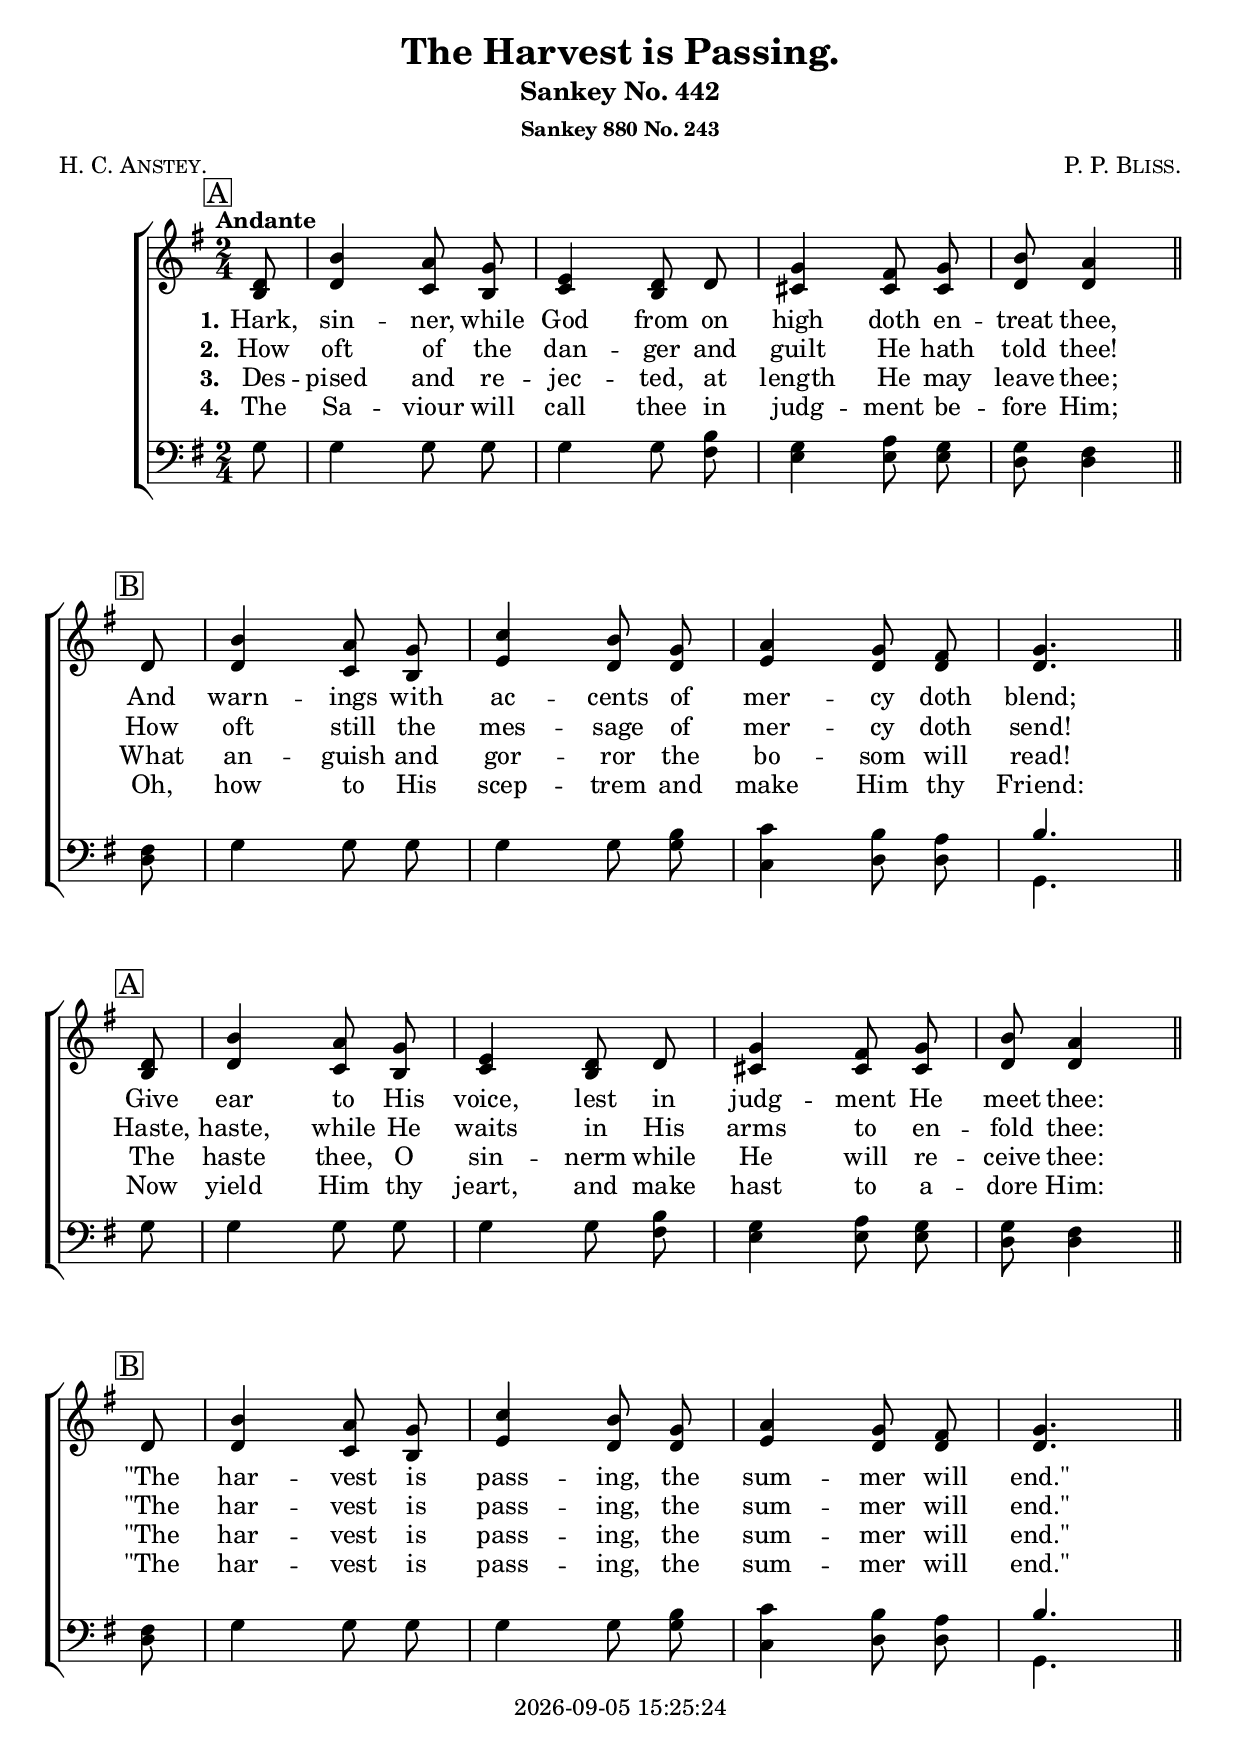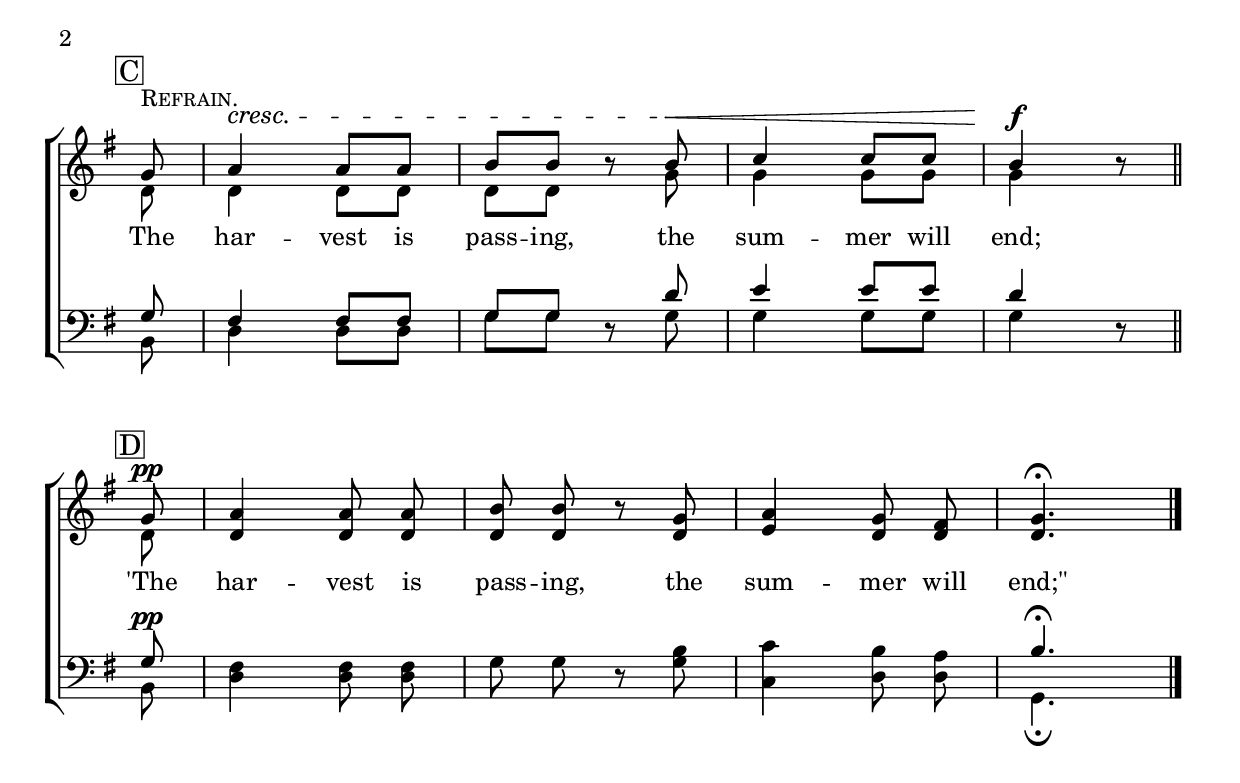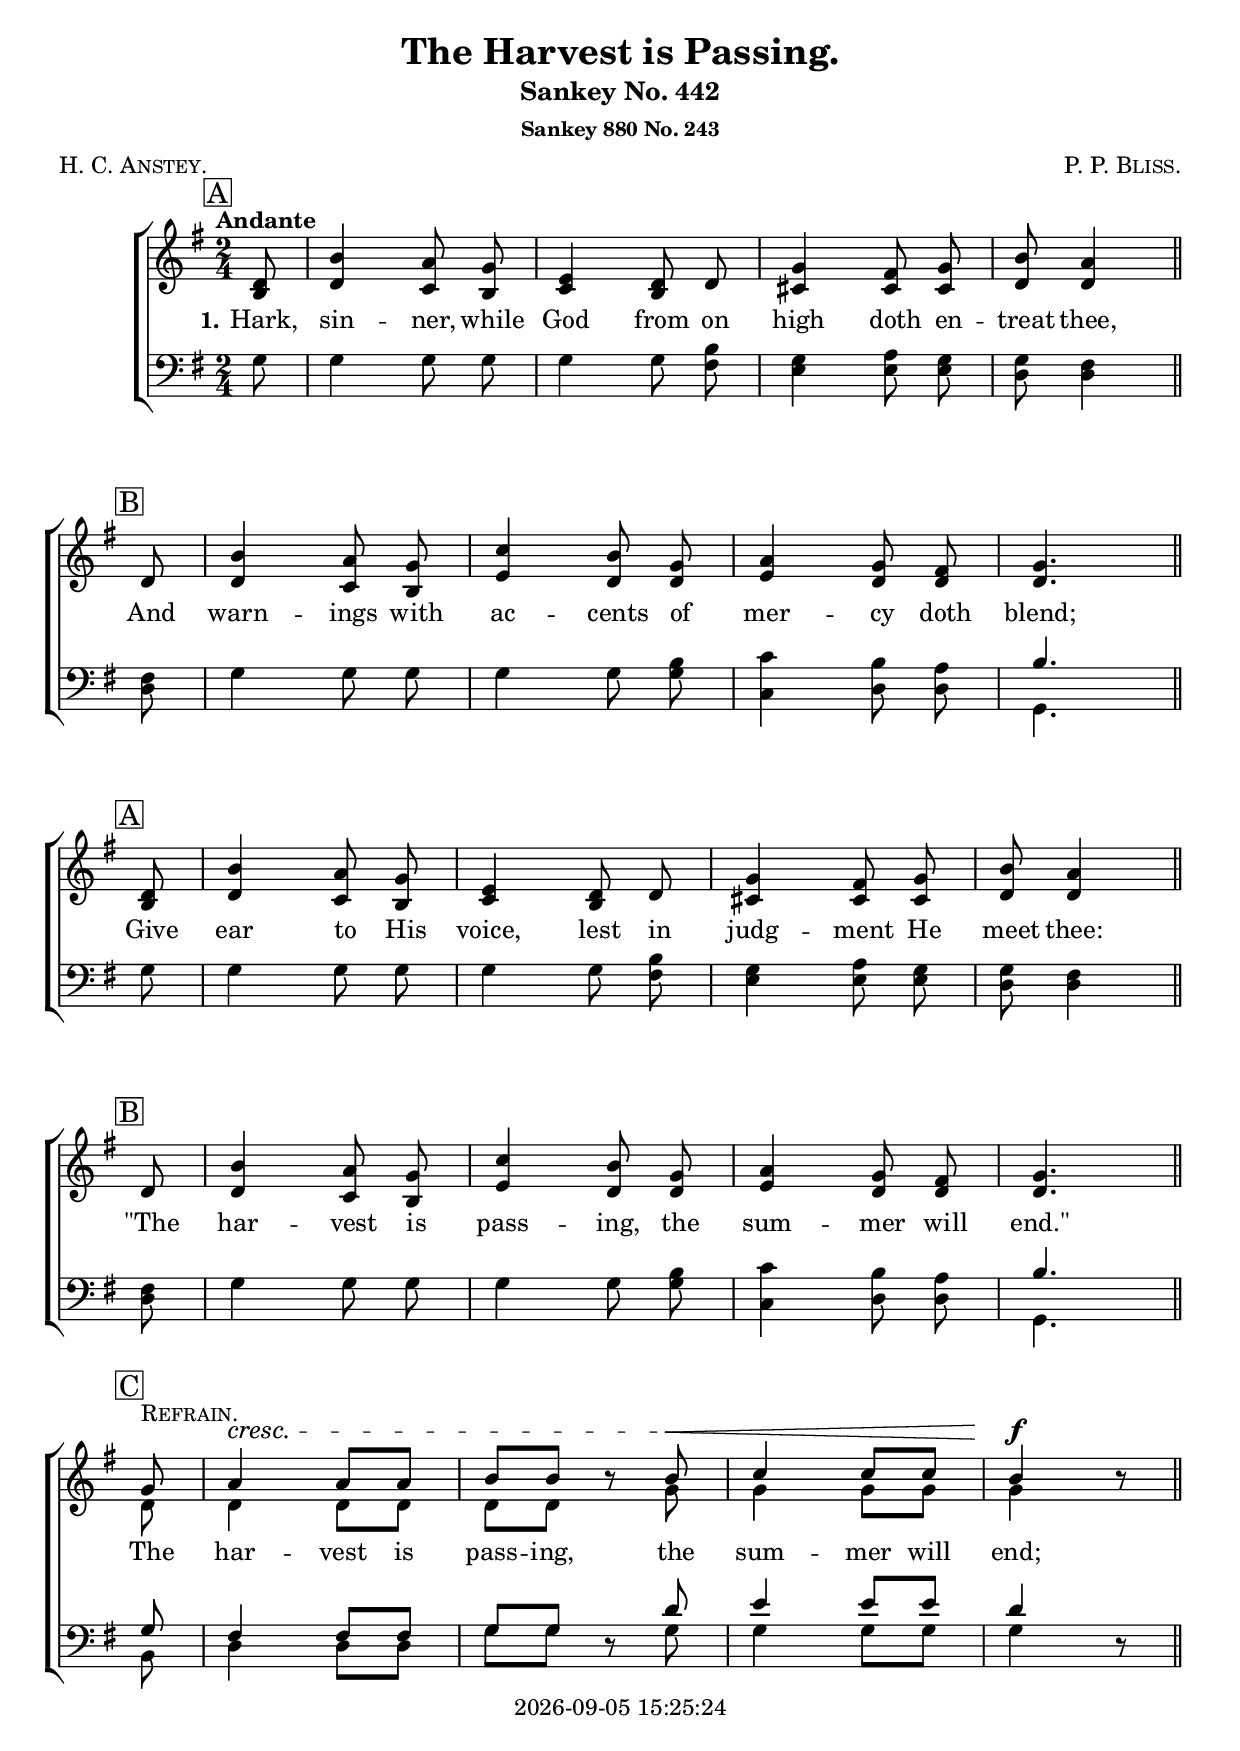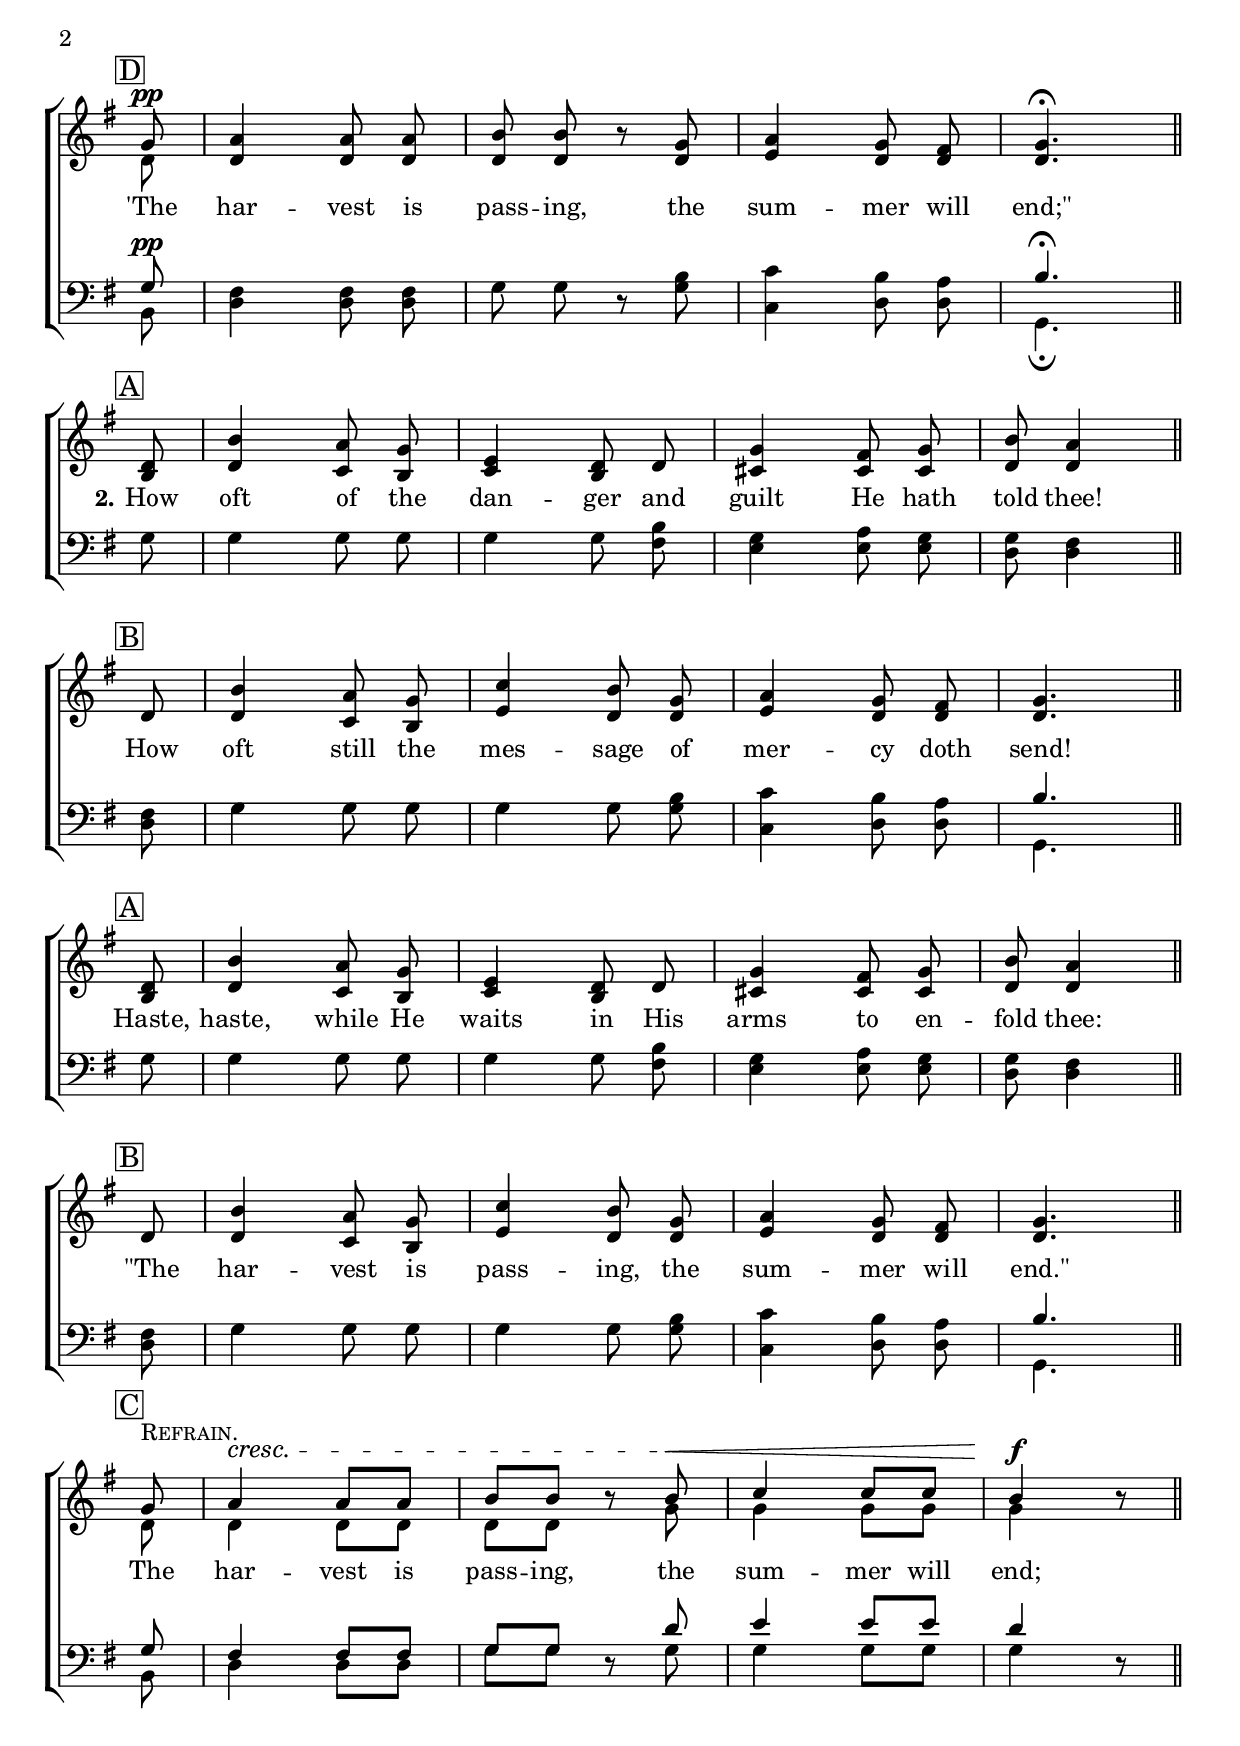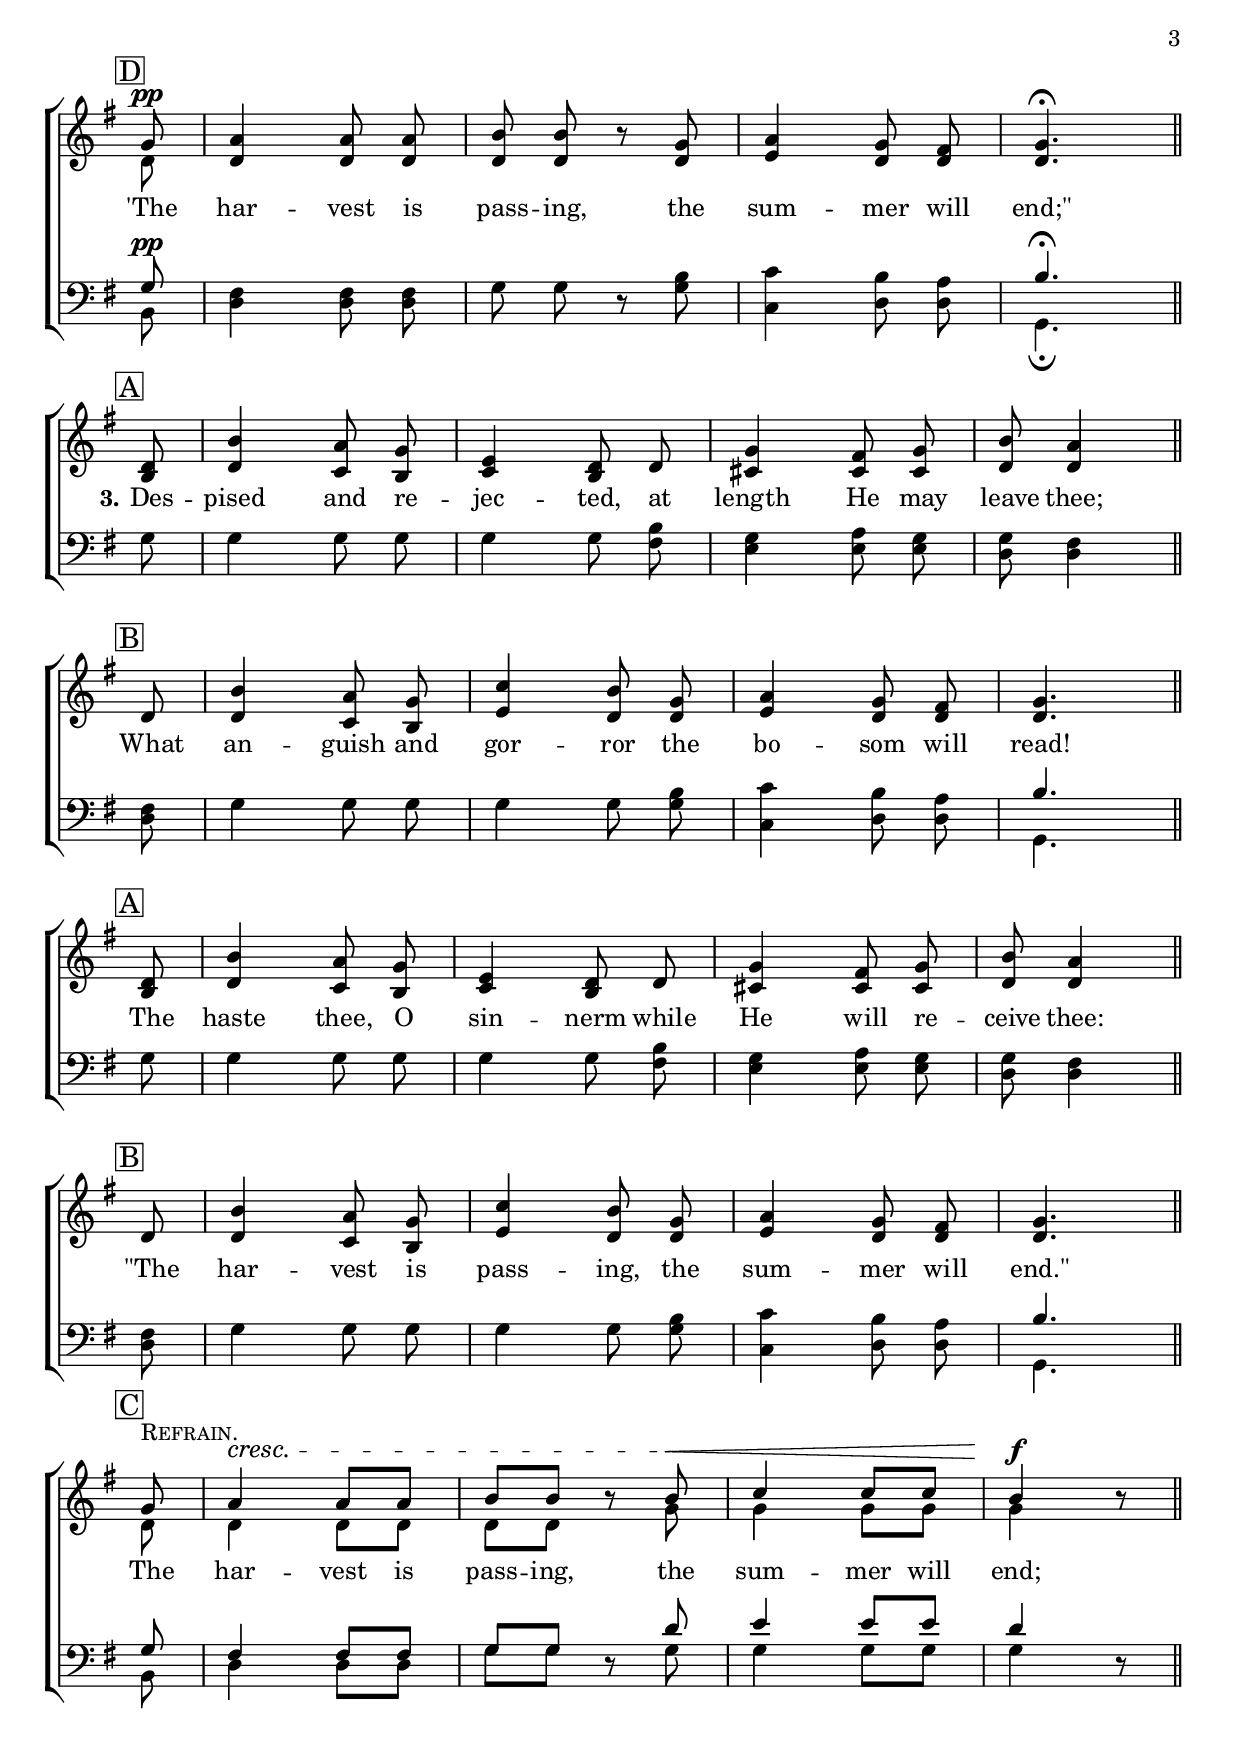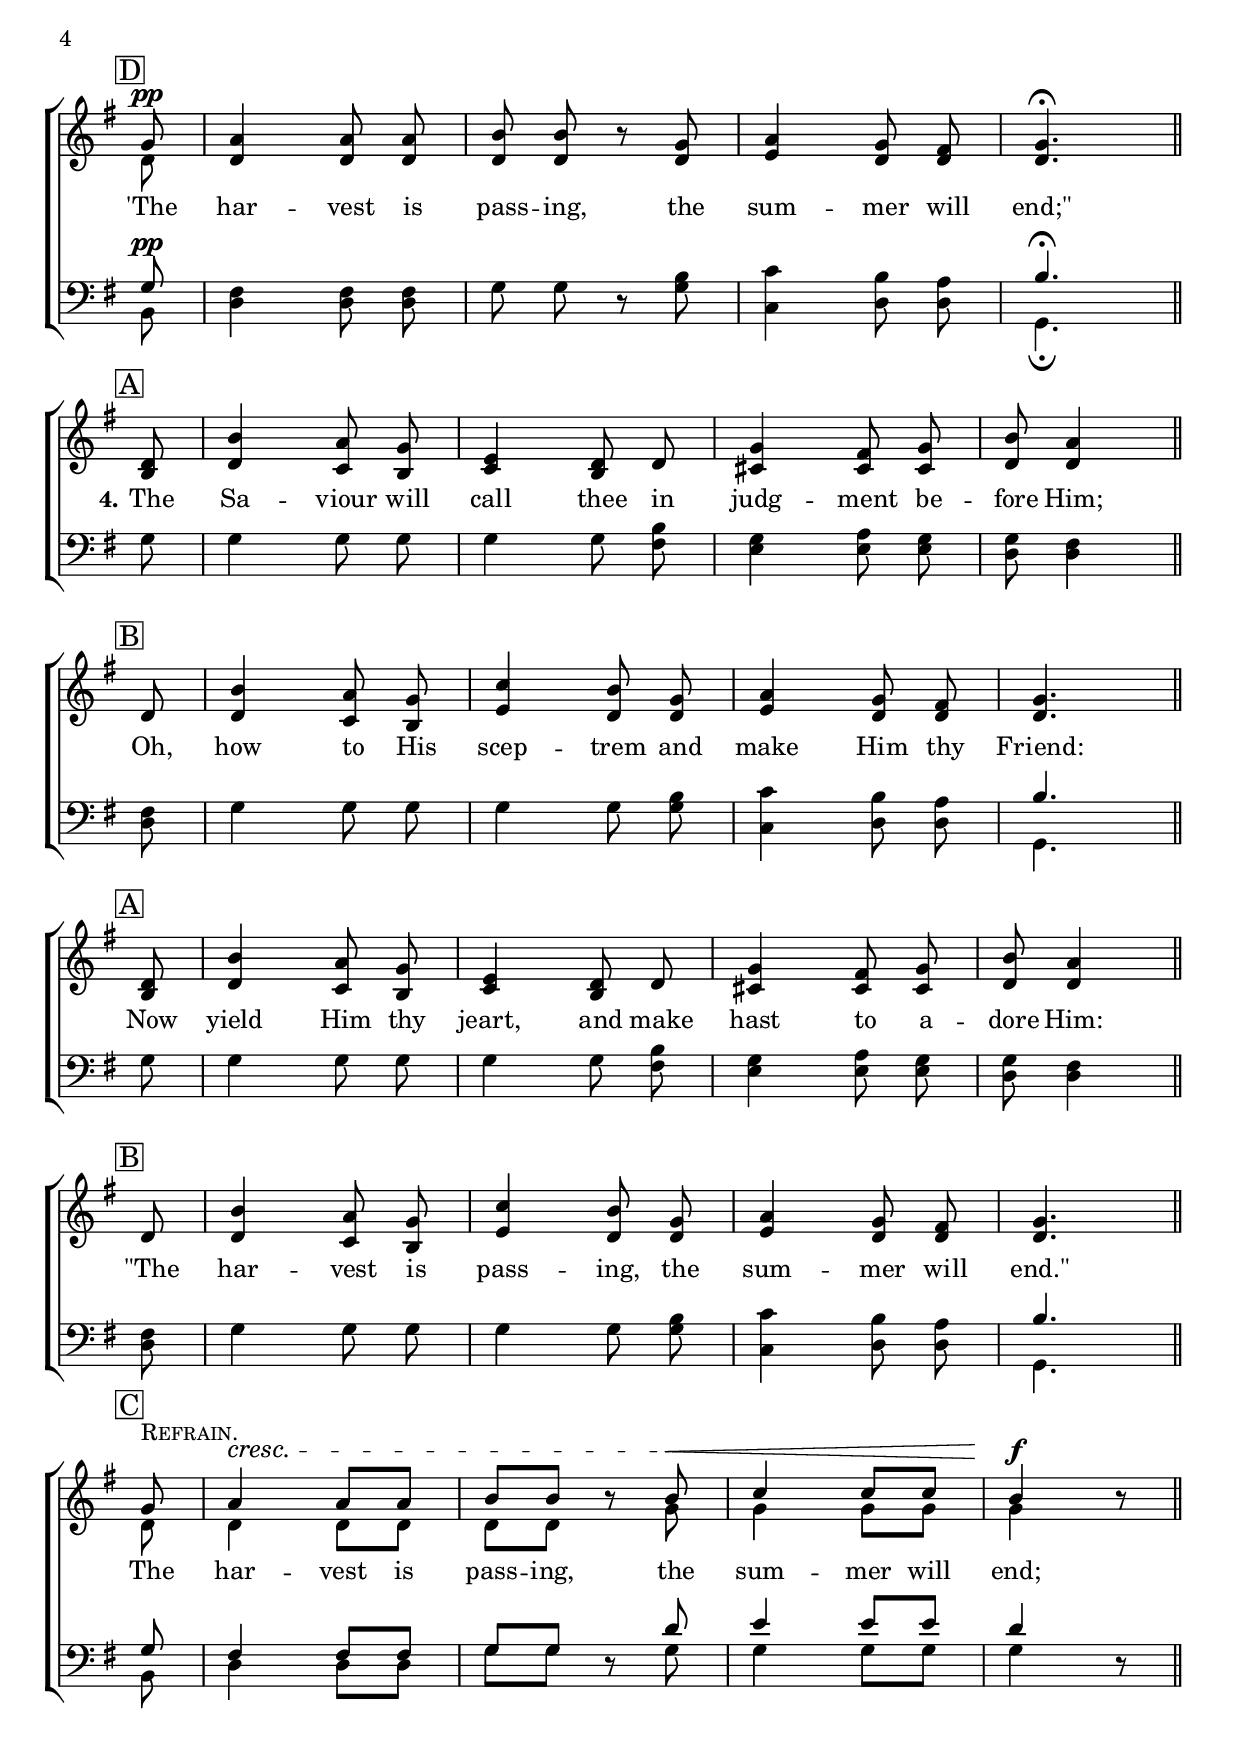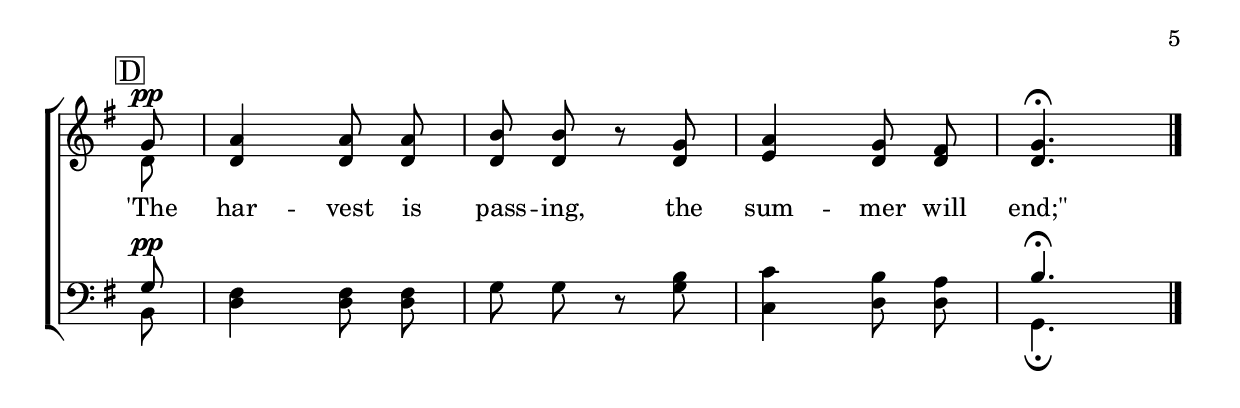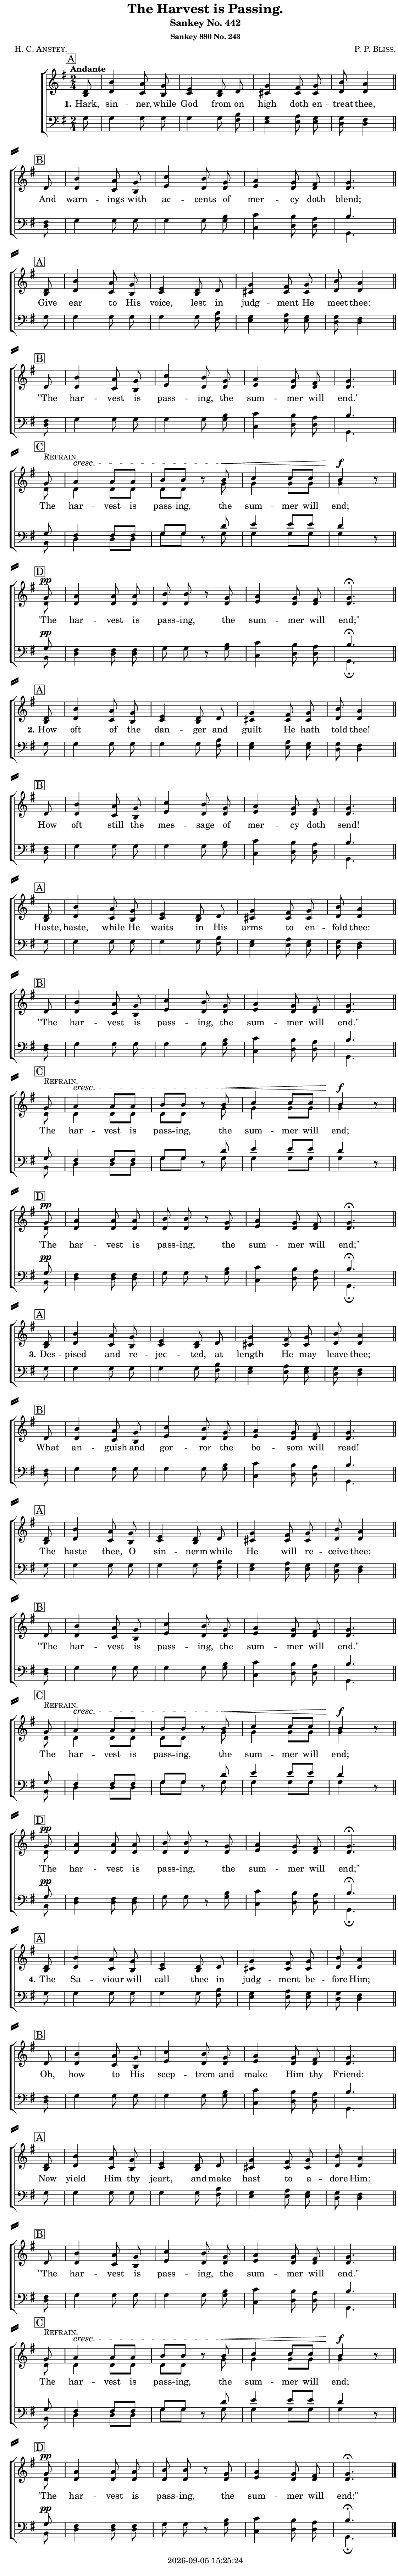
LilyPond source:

\version "2.22.1"

\include "articulate.ly"

today = #(strftime "%Y-%m-%d %H:%M:%S" (localtime (current-time)))

\header {
% centered at top
%  dedication  = "dedication"
  title       = "The Harvest is Passing."
  subtitle    = "Sankey No. 442"
  subsubtitle = "Sankey 880 No. 243"
%  instrument  = "instrument"
  
% arrangement of following lines:
%
%  poet    composer
%  meter   arranger
%  piece       opus

  composer    = \markup\smallCaps "P. P. Bliss."
%  arranger    = "arranger"
%  opus        = "opus"

  poet        = \markup\smallCaps "H. C. Anstey."
%  meter       = \markup\smallCaps "meter"
%  piece       = \markup\smallCaps "piece"

% centered at bottom
% tagline     = "tagline" % default lilypond version
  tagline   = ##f
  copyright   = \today
}

% #(set-global-staff-size 16)

global = {
  \key g \major
  \time 2/4
  \partial 8
}

RehearsalTrack = {
% \set Score.currentBarNumber = #5
  \repeat unfold 2 {
    \mark \markup { \box "A" } s8 s2*3 s4.
    \mark \markup { \box "B" } s8 s2*3 s4.
  }
  \mark \markup { \box "C" } s8 s2*3 s4.
  \mark \markup { \box "D" } s8 s2*3 s4.
}

TempoTrack = {
  \set Score.tempoHideNote = ##t
  \tempo Andante 4=120
}

nl = { \bar "||" \break }

soprano = \relative {
  \autoBeamOff
  \repeat unfold 2 {
    d'8\omit\mf
    b'4 a8 g
    e4 d8 8
    g4 fis8 g
    b8 a4 \bar "||" \break d,8
    b'4 a8 g % B
    c4 b8 g
    a4 g8 fis
    g4. \bar "||" \break
  }
  g8^\markup\smallCaps Refrain.
  a4^\cresc 8 8
  b8 b r b^\<
  c4 8 8
  b4^\f r8 \bar "||" \break g8^\pp
  a4 8 8 % D
  b8 8 r g
  a4 g8 fis
  g4.\fermata
}

alto = \relative {
  \autoBeamOff
  \repeat unfold 2 {
    b8
    d4 c8 b
    c4 b8 d
    cis4 8 8
    d8 4 8
    d4 c8 b % B
    e4 d8 8
    e4 d8 8
    d4.
  }
  d8\omit\cresc
  d4 8 8 % C
  d8 8 r g\omit\<
  g4 8 8
  g4\omit\f r8 d\omit\pp
  d4 8 8 % D
  d8 8 r d
  e4 d8 8
  d4.\fermata
}

tenor = \relative {
  \autoBeamOff
  \repeat unfold 2 {
    g8
    g4 8 8
    g4 8 b
    g4 a8 g
    g8 fis4 8
    g4 8 8 % B
    g4 8 b
    c4 b8 a
    b4.
  }
  g8
  fis4 8 8 % C
  g8 8 r d'
  e4 8 8
  d4 r8 g,^\pp
  fis4 8 8
  g8 8 r b
  c4 b8 a
  b4.\fermata
}

bass = \relative {
  \autoBeamOff
  \repeat unfold 2 {
    g8
    g4 8 8
    g4 8 fis
    e4 8 8
    d8 4 8
    g4 8 8 % B
    g4 8 8
    c,4 d8 8
    g,4.
  }
  b8\omit\cresc
  d4 8 8 % C
  g8 8 r g
  g4 8 8
  g4 r8 b,\omit\pp
  d4 8 8 % D
  g8 8 r g
  c,4 d8 8
  g,4.\fermata
}

nom  = {   \set ignoreMelismata = ##t }
yesm = { \unset ignoreMelismata       }

chorus = \lyricmode {
  The har -- vest is pass -- ing,
  the sum -- mer will end;
  "\'The" har -- vest is pass -- ing,
  the sum -- mer will "end;\""
}

chorusMen = \lyricmode {
}

verses = 4

wordsOne = \lyricmode {
  \set stanza = "1."
  Hark, sin -- ner, while God from on high doth en -- treat thee,
  And warn -- ings with ac -- cents of mer -- cy doth blend;
  Give ear to His voice, lest in judg -- ment He meet thee:
  "\"The" har -- vest is pass -- ing, the sum -- mer will "end.\""
}
  
wordsTwo = \lyricmode {
  \set stanza = "2."
  How oft of the dan -- ger and guilt He hath told thee!
  How oft still the mes -- sage of mer -- cy doth send!
  Haste, haste, while He waits in His arms to en -- fold thee:
  "\"The" har -- vest is pass -- ing, the sum -- mer will "end.\""
}
  
wordsThree = \lyricmode {
  \set stanza = "3."
  Des -- pised and re -- jec -- ted, at length He may leave thee;
  What an -- guish and gor -- ror the bo -- som will read!
  The haste thee, O sin -- nerm while He will re -- ceive thee:
  "\"The" har -- vest is pass -- ing, the sum -- mer will "end.\""
}
  
wordsFour = \lyricmode {
  \set stanza = "4."
  The Sa -- viour will call thee in judg -- ment be -- fore Him;
  Oh, how to His scep -- trem and make Him thy Friend:
  Now yield Him thy jeart, and make hast to a -- dore Him:
  "\"The" har -- vest is pass -- ing, the sum -- mer will "end.\""
}
  
wordsMidi = \lyricmode {
  \set stanza = "1."
  "Hark, " sin "ner, " "while " "God " "from " "on " "high " "doth " en "treat " "thee, "
  "\nAnd " warn "ings " "with " ac "cents " "of " mer "cy " "doth " "blend; "
  "\nGive " "ear " "to " "His " "voice, " "lest " "in " judg "ment " "He " "meet " "thee: "
  "\n\"The " har "vest " "is " pass "ing, " "the " sum "mer " "will " "end.\" "
  "\nThe " har "vest " "is " pass "ing, "
  "\nthe " sum "mer " "will " "end; "
  "\n\'The " har "vest " "is " pass "ing, "
  "\nthe " sum "mer " "will " "end;\"\n"

  \set stanza = "2."
  "\nHow " "oft " "of " "the " dan "ger " "and " "guilt " "He " "hath " "told " "thee! "
  "\nHow " "oft " "still " "the " mes "sage " "of " mer "cy " "doth " "send! "
  "\nHaste, " "haste, " "while " "He " "waits " "in " "His " "arms " "to " en "fold " "thee: "
  "\n\"The " har "vest " "is " pass "ing, " "the " sum "mer " "will " "end.\" "
  "\nThe " har "vest " "is " pass "ing, "
  "\nthe " sum "mer " "will " "end; "
  "\n\'The " har "vest " "is " pass "ing, "
  "\nthe " sum "mer " "will " "end;\"\n"

  \set stanza = "3."
  "\nDes" "pised " "and " re jec "ted, " "at " "length " "He " "may " "leave " "thee; "
  "\nWhat " an "guish " "and " gor "ror " "the " bo "som " "will " "read! "
  "\nThe " "haste " "thee, " "O " sin "nerm " "while " "He " "will " re "ceive " "thee: "
  "\n\"The " har "vest " "is " pass "ing, " "the " sum "mer " "will " "end.\" "
  "\nThe " har "vest " "is " pass "ing, "
  "\nthe " sum "mer " "will " "end; "
  "\n\'The " har "vest " "is " pass "ing, "
  "\nthe " sum "mer " "will " "end;\"\n"

  \set stanza = "4."
  "\nThe " Sa "viour " "will " "call " "thee " "in " judg "ment " be "fore " "Him; "
  "\nOh, " "how " "to " "His " scep "trem " "and " "make " "Him " "thy " "Friend: "
  "\nNow " "yield " "Him " "thy " "jeart, " "and " "make " "hast " "to " a "dore " "Him: "
  "\n\"The " har "vest " "is " pass "ing, " "the " sum "mer " "will " "end.\" "
  "\nThe " har "vest " "is " pass "ing, "
  "\nthe " sum "mer " "will " "end; "
  "\n\'The " har "vest " "is " pass "ing, "
  "\nthe " sum "mer " "will " "end;\" "
}

wordsMidiMen = \lyricmode {
}

\book {
  \bookOutputSuffix "midi"
  \score {
%    \articulate
        \new ChoirStaff <<
                                % Soprano staff
          \new Staff = soprano
          <<
            \new Voice { \repeat unfold \verses \TempoTrack     }
            \new Voice { \global \repeat unfold \verses \soprano \bar "|." }
            \addlyrics \wordsMidi
          >>
                                % Alto staff
          \new Staff = alto
          <<
            \new Voice { \global \repeat unfold \verses { \alto \nl } \bar "|." }
          >>
                                % Tenor staff
          \new Staff = tenor
          <<
            \clef "treble_8"
            \new Voice { \global \repeat unfold \verses \tenor }
            \addlyrics \wordsMidiMen
          >>
                                % Bass staff
          \new Staff = bass
          <<
            \clef "bass"
            \new Voice { \global \repeat unfold \verses \bass }
          >>
        >>
    \midi {}
  }
}

\book {
  \bookOutputSuffix "repeat"
  \score {
        \new ChoirStaff <<
                                  % Joint soprano/alto staff
          \new Staff = women \with { printPartCombineTexts = ##f }
          <<
            \new Voice \RehearsalTrack
            \new Voice \TempoTrack
            \new NullVoice = "aligner" \soprano
            \new Voice \partCombine { \global \soprano \bar "|." } { \global \alto }
            \new Lyrics \lyricsto "aligner" { \wordsOne \chorus }
            \new Lyrics \lyricsto "aligner"   \wordsTwo
            \new Lyrics \lyricsto "aligner"   \wordsThree
            \new Lyrics \lyricsto "aligner"   \wordsFour
          >>
                                  % Joint tenor/bass staff
          \new Staff = men \with { printPartCombineTexts = ##f }
          <<
            \clef "bass"
            \new Voice \partCombine { \global \tenor } { \global \bass }
            \new NullVoice = alignerT { \tenor }
          >>
          \new Lyrics \with {alignAboveContext = men} \lyricsto alignerT \chorusMen
        >>
    \layout {
      indent = 1.5\cm
      \pointAndClickOff
      \context {
        \Staff \RemoveAllEmptyStaves
      }
    }
  }
}

singlescore = {
        \new ChoirStaff <<
                                  % Joint soprano/alto staff
          \new Staff = women \with { printPartCombineTexts = ##f }
          <<
            \new Voice { \repeat unfold \verses \RehearsalTrack }
            \new Voice { \repeat unfold \verses \TempoTrack }
            \new NullVoice = "aligner" { \repeat unfold \verses \soprano }
            \new Voice \partCombine { \global \repeat unfold \verses \soprano \bar "|." }
                                    { \global \repeat unfold \verses { \alto \nl } \bar "|." }
            \new Lyrics \lyricsto "aligner" { \wordsOne   \chorus
                                              \wordsTwo   \chorus
                                              \wordsThree \chorus
                                              \wordsFour  \chorus
                                            }
          >>
                                  % Joint tenor/bass staff
          \new Staff = men \with { printPartCombineTexts = ##f }
          <<
            \clef "bass"
            \new Voice \partCombine { \global \repeat unfold \verses \tenor }
                                    { \global \repeat unfold \verses \bass }
            \new NullVoice = alignerT { \repeat unfold \verses \tenor }
          >>
          \new Lyrics \with {alignAboveContext = men} \lyricsto alignerT { \repeat unfold \verses \chorusMen }
        >>
}

\book {
  \bookOutputSuffix "single"
  \score {
    \singlescore
    \layout {
      indent = 1.5\cm
      \pointAndClickOff
      \context {
        \Staff \RemoveAllEmptyStaves
      }
    }
  }
}

\book {
  \bookOutputSuffix "singlepage"
  \paper {
    top-margin = 0
    left-margin = 7
    right-margin = 1
    paper-width = 190\mm
    page-breaking = #ly:one-page-breaking
    system-system-spacing.basic-distance = #15
    system-separator-markup = \slashSeparator
  }
  \score {
    \singlescore
    \layout {
      indent = 1.5\cm
      \pointAndClickOff
      \context {
        \Staff \RemoveAllEmptyStaves
      }
    }
  }
}
